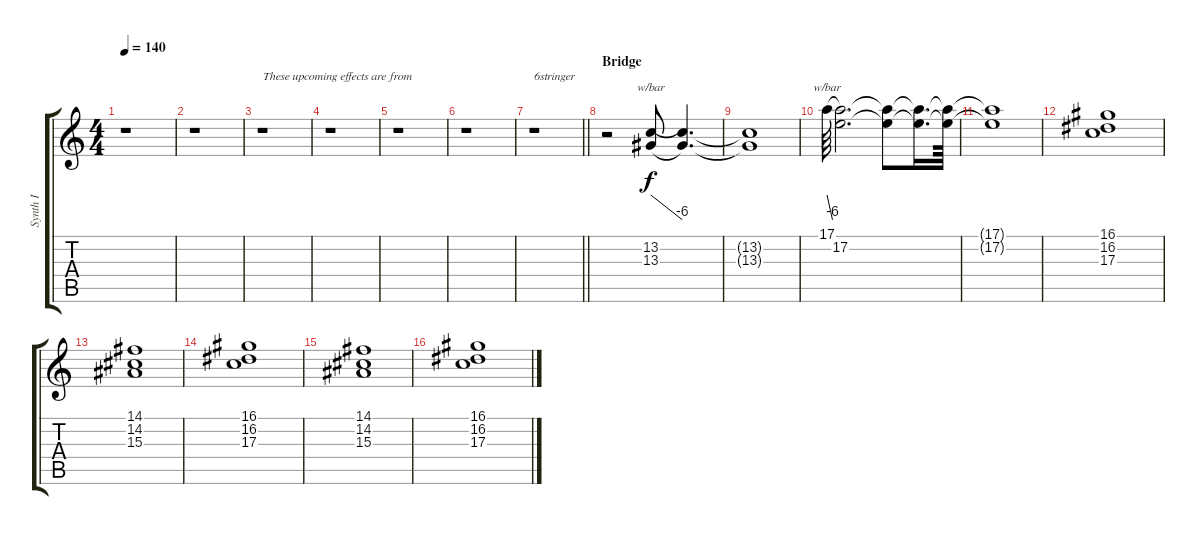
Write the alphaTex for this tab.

\track ("Synth I" "Synth I") {instrument flute}
\staff {score tabs}
\tuning (E4 B3 G3 D3 A2 E2) {hide}
\ts (4 4)
\tempo 140
\clef g2
\ks c
r.1{dy f} |
r.1 |
r.1{txt "These upcoming effects are from"} |
r.1 |
r.1 |
r.1 |
\barLineRight lightlight
r.1{txt "6stringer"} |
\section ("" "Bridge")
r.2 (13.2 13.3).8{tbe (dive default 0 0 60 -24) volume 11 balance 0 instrument fx4atmosphere} (13.2{t} 13.3{t}).4{d balance 16} |
(13.2{t} 13.3{t}).1{volume 5} |
17.1.64{tbe (dive default 0 0 60 -24) volume 11 balance 0} (17.1{t} 17.2).2{d balance 16} (17.1{t} 17.2{t}).8 (17.1{t} 17.2{t}).16{d} (17.1{t} 17.2{t}).64 |
(17.1{t} 17.2{t}).1 |
(16.1 16.2 17.3).1{volume 9 instrument pad2warm} |
(14.1 14.2 15.3).1 |
(16.1 16.2 17.3).1 |
(14.1 14.2 15.3).1 |
(16.1 16.2 17.3).1
